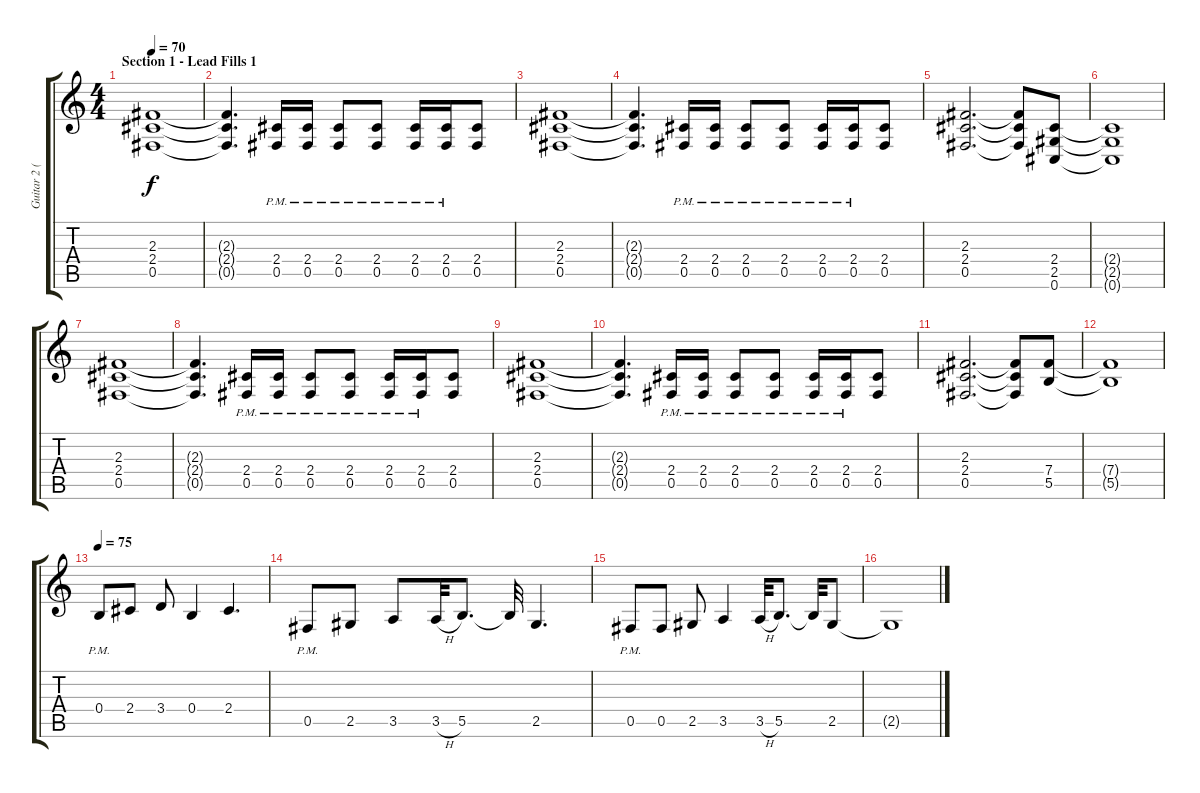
\track ("Guitar 2 (Distortion)" "Guitar 2 (") {instrument distortionguitar}
\staff {score tabs}
\tuning (Db4 Ab3 E3 B2 Gb2 Db2) {hide}
\ts (4 4)
\section ("" "Section 1 - Lead Fills 1")
\tempo 70
\clef g2
\ks c
(2.3 2.4 0.5).1{dy f instrument distortionguitar} |
(2.3{t} 2.4{t} 0.5{t}).4{d} (2.4{pm} 0.5{pm}).16 (2.4{pm} 0.5{pm}).16 (2.4{pm} 0.5{pm}).8 (2.4{pm} 0.5{pm}).8 (2.4{pm} 0.5{pm}).16 (2.4{pm} 0.5{pm}).16 (2.4 0.5).8 |
(2.3 2.4 0.5).1 |
(2.3{t} 2.4{t} 0.5{t}).4{d} (2.4{pm} 0.5{pm}).16 (2.4{pm} 0.5{pm}).16 (2.4{pm} 0.5{pm}).8 (2.4{pm} 0.5{pm}).8 (2.4{pm} 0.5{pm}).16 (2.4{pm} 0.5{pm}).16 (2.4 0.5).8 |
(2.3 2.4 0.5).2{d} (2.3{t} 2.4{t} 0.5{t}).8 (2.4 2.5 0.6).8 |
(2.4{t} 2.5{t} 0.6{t}).1 |
(2.3 2.4 0.5).1 |
(2.3{t} 2.4{t} 0.5{t}).4{d} (2.4{pm} 0.5{pm}).16 (2.4{pm} 0.5{pm}).16 (2.4{pm} 0.5{pm}).8 (2.4{pm} 0.5{pm}).8 (2.4{pm} 0.5{pm}).16 (2.4{pm} 0.5{pm}).16 (2.4 0.5).8 |
(2.3 2.4 0.5).1 |
(2.3{t} 2.4{t} 0.5{t}).4{d} (2.4{pm} 0.5{pm}).16 (2.4{pm} 0.5{pm}).16 (2.4{pm} 0.5{pm}).8 (2.4{pm} 0.5{pm}).8 (2.4{pm} 0.5{pm}).16 (2.4{pm} 0.5{pm}).16 (2.4 0.5).8 |
(2.3 2.4 0.5).2{d} (2.3{t} 2.4{t} 0.5{t}).8 (7.4 5.5).8 |
(7.4{t} 5.5{t}).1 |
\tempo 75
0.4{pm}.8 2.4.8 3.4.8 0.4.4 2.4.4{d} |
0.5{pm}.8 2.5.8 3.5.8 3.5{h}.32 5.5.8{d} 5.5{t}.32 2.5.4{d} |
0.5{pm}.8 0.5.8 2.5.8 3.5.4 3.5{h}.32 5.5.8{d} 5.5{t}.32 2.5.8 |
2.5{t}.1
